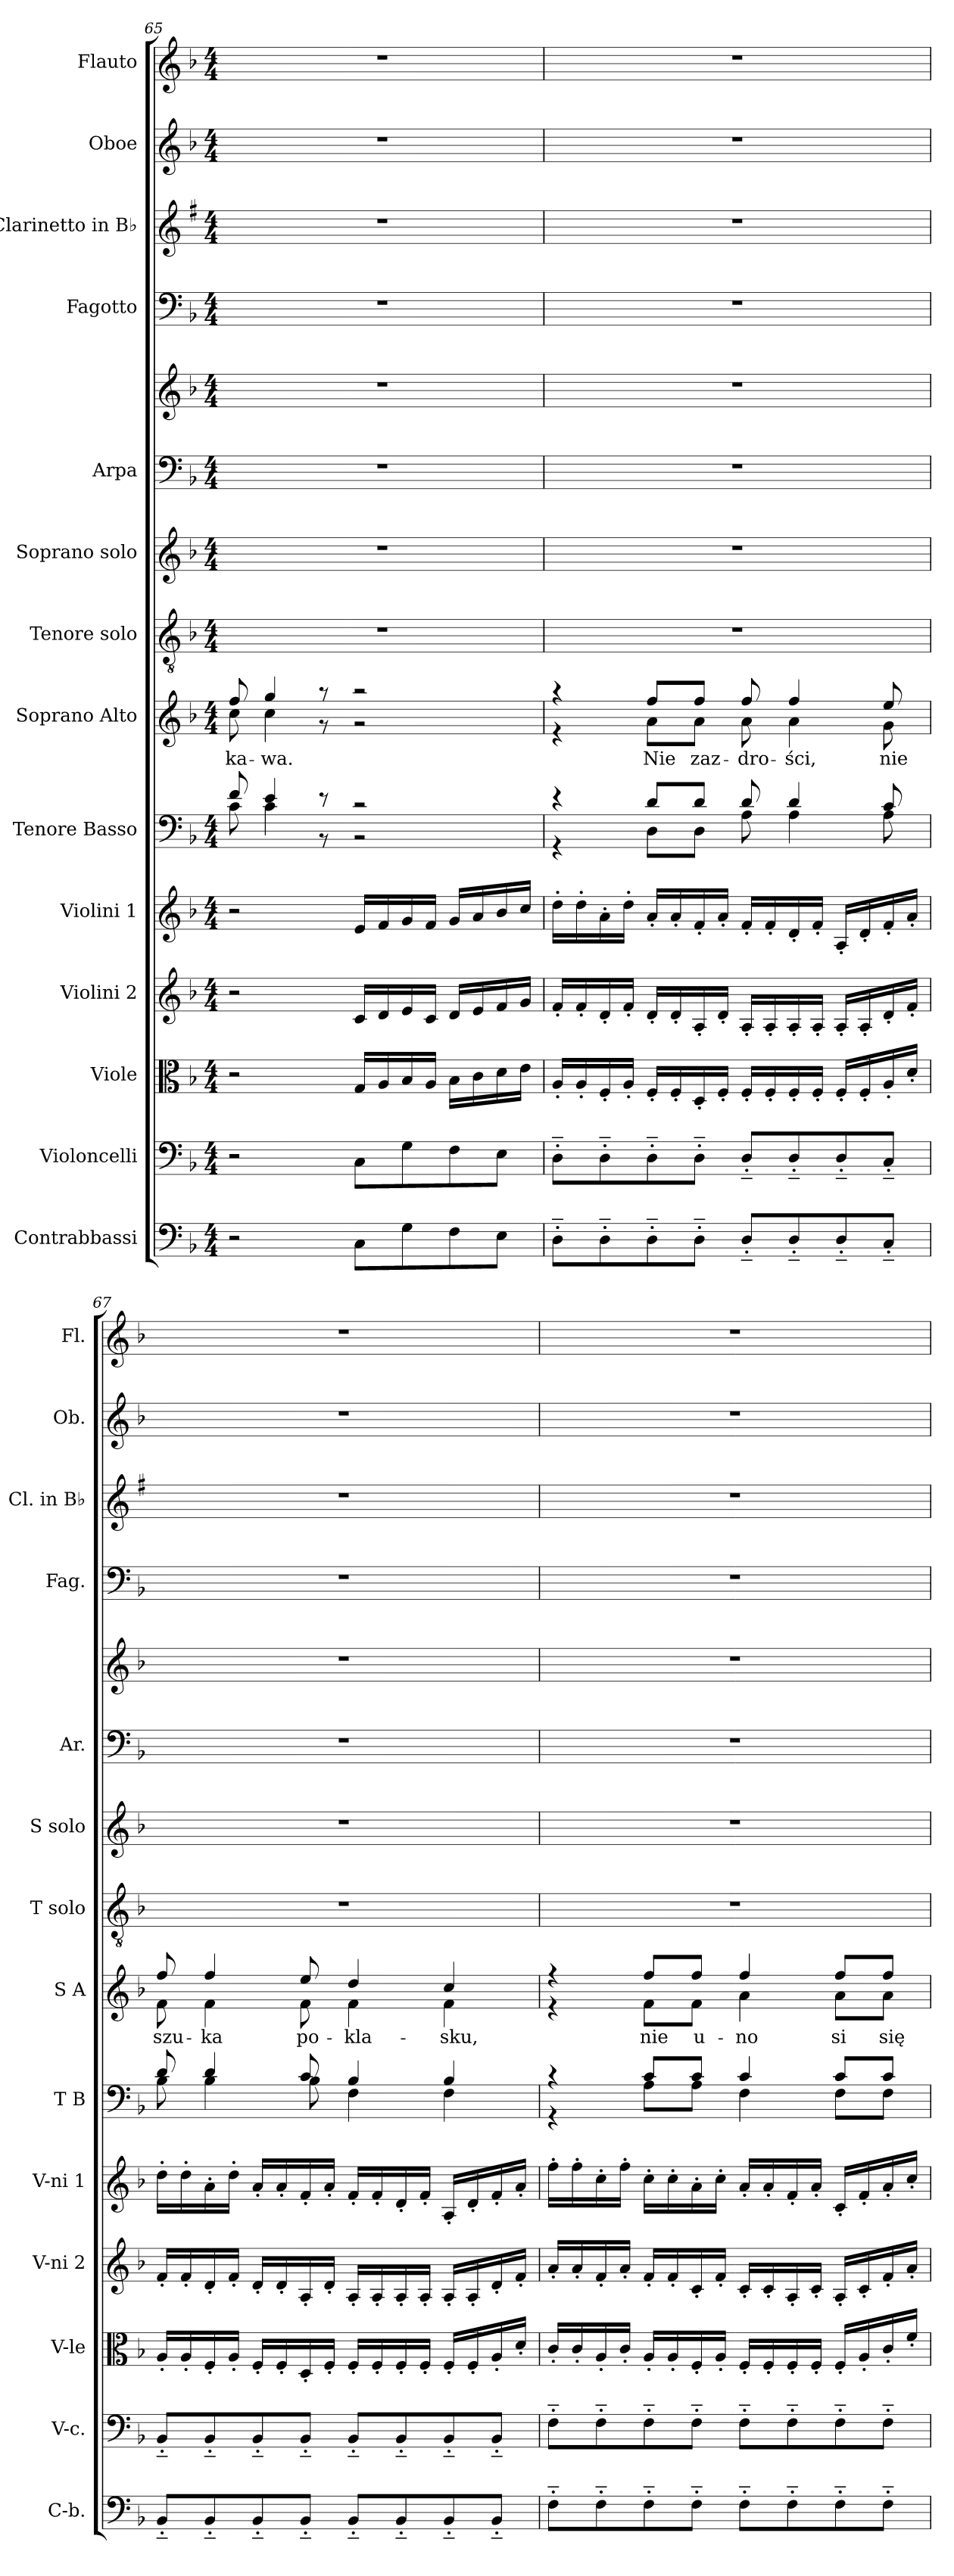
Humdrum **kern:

**kern	**kern	**kern	**kern	**kern	**kern	**kern	**text	**kern	**kern	**kern	**kern	**kern	**kern	**kern	**kern
*part14	*part13	*part12	*part11	*part10	*part9	*part8	*part8	*part7	*part6	*part5	*part5	*part4	*part3	*part2	*part1
*staff15	*staff14	*staff13	*staff12	*staff11	*staff10	*staff9	*staff9	*staff8	*staff7	*staff6	*staff5	*staff4	*staff3	*staff2	*staff1
*I"Contrabbassi	*I"Violoncelli	*I"Viole	*I"Violini 2	*I"Violini 1	*I"Tenore Basso	*I"Soprano Alto	*	*I"Tenore solo	*I"Soprano solo	*I"Arpa	*	*I"Fagotto	*I"Clarinetto in B♭	*I"Oboe	*I"Flauto
*I'C-b.	*I'V-c.	*I'V-le	*I'V-ni 2	*I'V-ni 1	*I'T B	*I'S A	*	*I'T solo	*I'S solo	*I'Ar.	*	*I'Fag.	*I'Cl. in B♭	*I'Ob.	*I'Fl.
*clefF4	*clefF4	*clefC3	*clefG2	*clefG2	*clefF4	*clefG2	*	*clefGv2	*clefG2	*clefF4	*clefG2	*clefF4	*clefG2	*clefG2	*clefG2
*	*	*	*	*	*	*	*	*	*	*	*	*	*ITrd1c2	*	*
*k[b-]	*k[b-]	*k[b-]	*k[b-]	*k[b-]	*k[b-]	*k[b-]	*	*k[b-]	*k[b-]	*k[b-]	*k[b-]	*k[b-]	*k[b-]	*k[b-]	*k[b-]
*M4/4	*M4/4	*M4/4	*M4/4	*M4/4	*M4/4	*M4/4	*	*M4/4	*M4/4	*M4/4	*M4/4	*M4/4	*M4/4	*M4/4	*M4/4
=65	=65	=65	=65	=65	=65	=65	=65	=65	=65	=65	=65	=65	=65	=65	=65
*	*	*	*	*	*^	*^	*	*	*	*	*	*	*	*	*
2r	2r	2r	2r	2r	8f	8c	8ff	8cc	-ka-	1r	1r	1r	1r	1r	1r	1r	1r
.	.	.	.	.	4e	4c	4gg	4cc	-wa.	.	.	.	.	.	.	.	.
.	.	.	.	.	8r	8r	8r	8r	.	.	.	.	.	.	.	.	.
8CL	8CL	16GLL	16cLL	16eLL	2r	2r	2r	2r	.	.	.	.	.	.	.	.	.
.	.	16A	16d	16f	.	.	.	.	.	.	.	.	.	.	.	.	.
8G	8G	16B-	16e	16g	.	.	.	.	.	.	.	.	.	.	.	.	.
.	.	16AJJ	16cJJ	16fJJ	.	.	.	.	.	.	.	.	.	.	.	.	.
8F	8F	16B-LL	16dLL	16gLL	.	.	.	.	.	.	.	.	.	.	.	.	.
.	.	16c	16e	16a	.	.	.	.	.	.	.	.	.	.	.	.	.
8EJ	8EJ	16d	16f	16b-	.	.	.	.	.	.	.	.	.	.	.	.	.
.	.	16eJJ	16gJJ	16ccJJ	.	.	.	.	.	.	.	.	.	.	.	.	.
=66	=66	=66	=66	=66	=66	=66	=66	=66	=66	=66	=66	=66	=66	=66	=66	=66	=66
8D'~L	8D'~L	16A'LL	16f'LL	16dd'LL	4r	4r	4r	4r	.	1r	1r	1r	1r	1r	1r	1r	1r
.	.	16A'	16f'	16dd'	.	.	.	.	.	.	.	.	.	.	.	.	.
8D'~	8D'~	16F'	16d'	16a'	.	.	.	.	.	.	.	.	.	.	.	.	.
.	.	16A'JJ	16f'JJ	16dd'JJ	.	.	.	.	.	.	.	.	.	.	.	.	.
8D'~	8D'~	16F'LL	16d'LL	16a'LL	8dL	8DL	8ffL	8aL	Nie	.	.	.	.	.	.	.	.
.	.	16F'	16d'	16a'	.	.	.	.	.	.	.	.	.	.	.	.	.
8D'~J	8D'~J	16D'	16A'	16f'	8dJ	8DJ	8ffJ	8aJ	zaz-	.	.	.	.	.	.	.	.
.	.	16F'JJ	16d'JJ	16a'JJ	.	.	.	.	.	.	.	.	.	.	.	.	.
8D'~L	8D'~L	16F'LL	16A'LL	16f'LL	8d	8A	8ff	8a	-dro-	.	.	.	.	.	.	.	.
.	.	16F'	16A'	16f'	.	.	.	.	.	.	.	.	.	.	.	.	.
8D'~	8D'~	16F'	16A'	16d'	4d	4A	4ff	4a	-ści,	.	.	.	.	.	.	.	.
.	.	16F'JJ	16A'JJ	16f'JJ	.	.	.	.	.	.	.	.	.	.	.	.	.
8D'~	8D'~	16F'LL	16A'LL	16A'LL	.	.	.	.	.	.	.	.	.	.	.	.	.
.	.	16F'	16A'	16d'	.	.	.	.	.	.	.	.	.	.	.	.	.
8C'~J	8C'~J	16A'	16d'	16f'	8c	8A	8ee	8g	nie	.	.	.	.	.	.	.	.
.	.	16d'JJ	16f'JJ	16a'JJ	.	.	.	.	.	.	.	.	.	.	.	.	.
=67	=67	=67	=67	=67	=67	=67	=67	=67	=67	=67	=67	=67	=67	=67	=67	=67	=67
8BB-'~L	8BB-'~L	16A'LL	16f'LL	16dd'LL	8d	8B-	8ff	8f	szu-	1r	1r	1r	1r	1r	1r	1r	1r
.	.	16A'	16f'	16dd'	.	.	.	.	.	.	.	.	.	.	.	.	.
8BB-'~	8BB-'~	16F'	16d'	16a'	4d	4B-	4ff	4f	-ka	.	.	.	.	.	.	.	.
.	.	16A'JJ	16f'JJ	16dd'JJ	.	.	.	.	.	.	.	.	.	.	.	.	.
8BB-'~	8BB-'~	16F'LL	16d'LL	16a'LL	.	.	.	.	.	.	.	.	.	.	.	.	.
.	.	16F'	16d'	16a'	.	.	.	.	.	.	.	.	.	.	.	.	.
8BB-'~J	8BB-'~J	16D'	16A'	16f'	8c	8B-	8ee	8f	po-	.	.	.	.	.	.	.	.
.	.	16F'JJ	16d'JJ	16a'JJ	.	.	.	.	.	.	.	.	.	.	.	.	.
8BB-'~L	8BB-'~L	16F'LL	16A'LL	16f'LL	4B-	4F	4dd	4f	-kla-	.	.	.	.	.	.	.	.
.	.	16F'	16A'	16f'	.	.	.	.	.	.	.	.	.	.	.	.	.
8BB-'~	8BB-'~	16F'	16A'	16d'	.	.	.	.	.	.	.	.	.	.	.	.	.
.	.	16F'JJ	16A'JJ	16f'JJ	.	.	.	.	.	.	.	.	.	.	.	.	.
8BB-'~	8BB-'~	16F'LL	16A'LL	16A'LL	4B-	4F	4cc	4f	-sku,	.	.	.	.	.	.	.	.
.	.	16F'	16A'	16d'	.	.	.	.	.	.	.	.	.	.	.	.	.
8BB-'~J	8BB-'~J	16A'	16d'	16f'	.	.	.	.	.	.	.	.	.	.	.	.	.
.	.	16d'JJ	16f'JJ	16a'JJ	.	.	.	.	.	.	.	.	.	.	.	.	.
=68	=68	=68	=68	=68	=68	=68	=68	=68	=68	=68	=68	=68	=68	=68	=68	=68	=68
8F'~L	8F'~L	16c'LL	16a'LL	16ff'LL	4r	4r	4r	4r	.	1r	1r	1r	1r	1r	1r	1r	1r
.	.	16c'	16a'	16ff'	.	.	.	.	.	.	.	.	.	.	.	.	.
8F'~	8F'~	16A'	16f'	16cc'	.	.	.	.	.	.	.	.	.	.	.	.	.
.	.	16c'JJ	16a'JJ	16ff'JJ	.	.	.	.	.	.	.	.	.	.	.	.	.
8F'~	8F'~	16A'LL	16f'LL	16cc'LL	8cL	8AL	8ffL	8fL	nie	.	.	.	.	.	.	.	.
.	.	16A'	16f'	16cc'	.	.	.	.	.	.	.	.	.	.	.	.	.
8F'~J	8F'~J	16F'	16c'	16a'	8cJ	8AJ	8ffJ	8fJ	u-	.	.	.	.	.	.	.	.
.	.	16A'JJ	16f'JJ	16cc'JJ	.	.	.	.	.	.	.	.	.	.	.	.	.
8F'~L	8F'~L	16F'LL	16c'LL	16a'LL	4c	4F	4ff	4a	-no	.	.	.	.	.	.	.	.
.	.	16F'	16c'	16a'	.	.	.	.	.	.	.	.	.	.	.	.	.
8F'~	8F'~	16F'	16A'	16f'	.	.	.	.	.	.	.	.	.	.	.	.	.
.	.	16F'JJ	16c'JJ	16a'JJ	.	.	.	.	.	.	.	.	.	.	.	.	.
8F'~	8F'~	16F'LL	16A'LL	16c'LL	8cL	8FL	8ffL	8aL	si	.	.	.	.	.	.	.	.
.	.	16A'	16c'	16f'	.	.	.	.	.	.	.	.	.	.	.	.	.
8F'~J	8F'~J	16c'	16f'	16a'	8cJ	8FJ	8ffJ	8aJ	się	.	.	.	.	.	.	.	.
.	.	16f'JJ	16a'JJ	16cc'JJ	.	.	.	.	.	.	.	.	.	.	.	.	.
*	*	*	*	*	*v	*v	*	*	*	*	*	*	*	*	*	*	*
*	*	*	*	*	*	*v	*v	*	*	*	*	*	*	*	*	*
=	=	=	=	=	=	=	=	=	=	=	=	=	=	=	=
*-	*-	*-	*-	*-	*-	*-	*-	*-	*-	*-	*-	*-	*-	*-	*-
